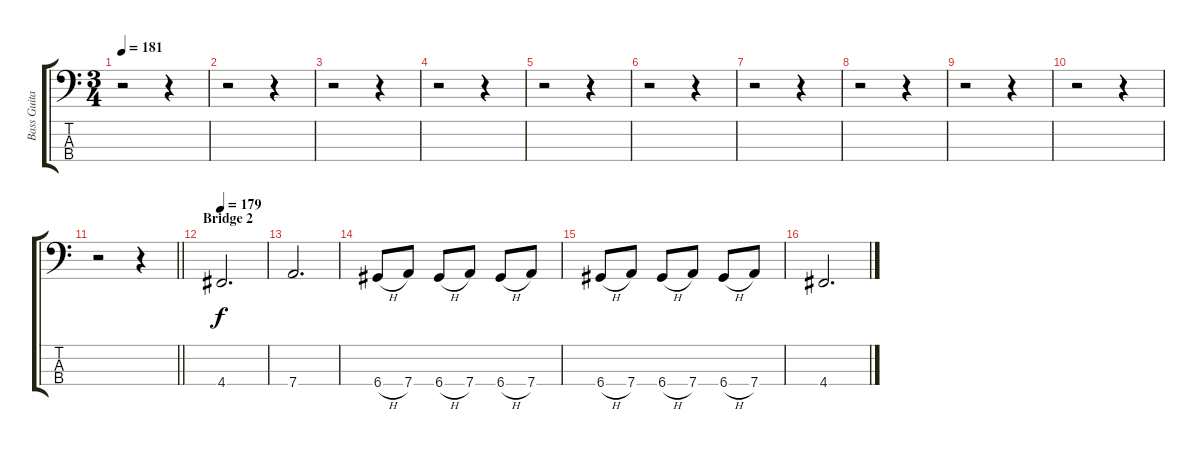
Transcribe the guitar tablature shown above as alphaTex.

\track ("Bass Guitar" "Bass Guita") {instrument electricbassfinger}
\staff {score tabs}
\tuning (G2 D2 A1 D1) {hide}
\ts (3 4)
\tempo 181
\clef f4
\ks c
r.2{dy f} r.4 |
r.2 r.4 |
r.2 r.4 |
r.2 r.4 |
r.2 r.4 |
r.2 r.4 |
r.2 r.4 |
r.2 r.4 |
r.2 r.4 |
r.2 r.4 |
\barLineRight lightlight
r.2 r.4 |
\section ("" "Bridge 2")
\tempo 179
4.4.2{d} |
7.4.2{d} |
6.4{h}.8 7.4.8 6.4{h}.8 7.4.8 6.4{h}.8 7.4.8 |
6.4{h}.8 7.4.8 6.4{h}.8 7.4.8 6.4{h}.8 7.4.8 |
4.4.2{d}
